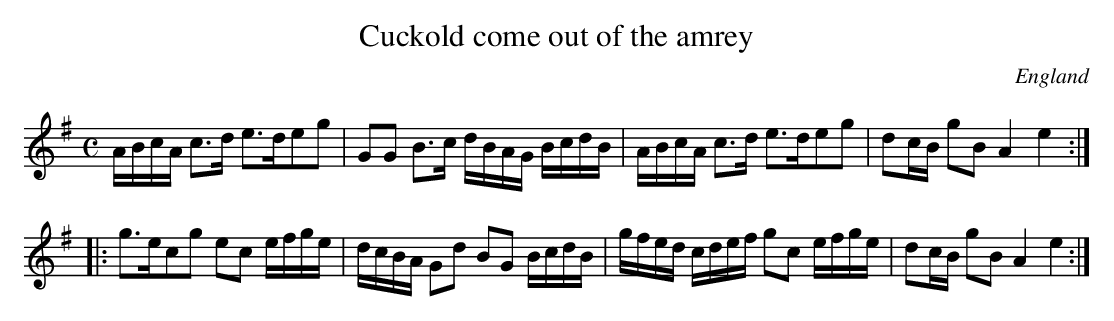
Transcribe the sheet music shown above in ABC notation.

X:1
T:Cuckold come out of the amrey
M:C
O:England
K:G major
A/B/c/A/ c>d e>deg | GG B>c d/B/A/G/ B/c/d/B/ | \
A/B/c/A/ c>d e>deg | dc/B/ gB A2 e2 ::
g>ecg ec e/f/g/e/ | d/c/B/A/ Gd BG B/c/d/B/ | \
g/f/e/d/ c/d/e/f/ gc e/f/g/e/ | dc/B/ gB A2 e2 :|
